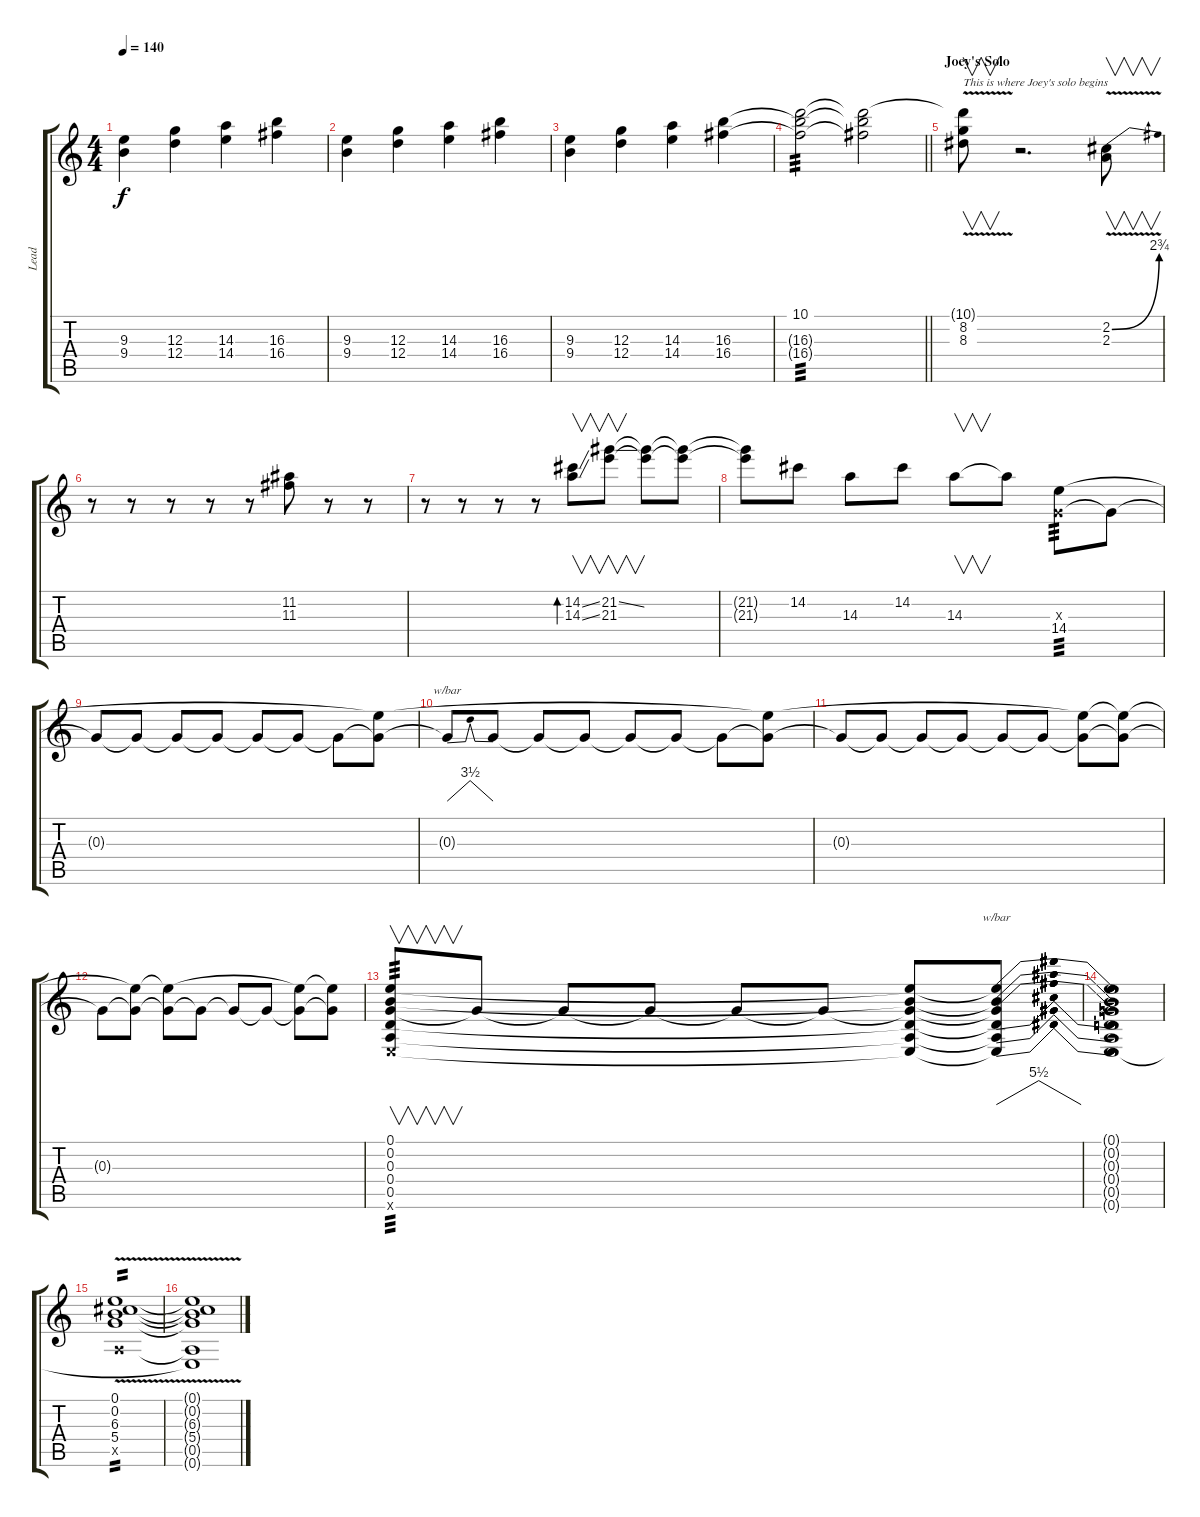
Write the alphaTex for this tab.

\track ("Lead" "Lead") {instrument distortionguitar}
\staff {score tabs}
\tuning (E4 B3 G3 D3 A2 E2) {hide}
\ts (4 4)
\tempo 140
\clef g2
\ks c
(9.3 9.4).4{dy f} (12.3 12.4).4 (14.3 14.4).4 (16.3 16.4).4 |
(9.3 9.4).4 (12.3 12.4).4 (14.3 14.4).4 (16.3 16.4).4 |
(9.3 9.4).4 (12.3 12.4).4 (14.3 14.4).4 (16.3 16.4).4 |
\barLineRight lightlight
(10.1 16.3{t} 16.4{t}).2{tp 3} (10.1{t} 16.3{t} 16.4{t}).2 |
\section ("" "Joey's Solo")
(10.1{t} 8.2{v} 8.3).8{v txt "This is where Joey's solo begins"} r.2{d} (2.2{be (bend 0 0 60 11) v} 2.3).8{v} |
r.8 r.8 r.8 r.8 r.8 (11.2 11.3).8 r.8 r.8 |
r.8 r.8 r.8 r.8 (14.2{ss} 14.3{ss}).8{v bd 480} (21.2{ss} 21.3).8{v} (21.2{t} 21.3{t}).8 (21.2{t} 21.3{t}).8 |
(21.2{t} 21.3{t}).8 14.2.8 14.3.8 14.2.8 14.3.8{v} 14.3{t}.8 (0.3{x} 14.4).8{tp 3} 0.3{t}.8 |
0.3{t}.8 0.3{t}.8 0.3{t}.8 0.3{t}.8 0.3{t}.8 0.3{t}.8 0.3{t}.8 (0.3{t} 14.4{t}).8 |
0.3{t}.8{tbe (dip default 0 0 30 14 60 0)} 0.3{t}.8 0.3{t}.8 0.3{t}.8 0.3{t}.8 0.3{t}.8 0.3{t}.8 (0.3{t} 14.4{t}).8 |
0.3{t}.8 0.3{t}.8 0.3{t}.8 0.3{t}.8 0.3{t}.8 0.3{t}.8 (0.3{t} 14.4{t}).8 (0.3{t} 14.4{t}).8 |
0.3{t}.8 (0.3{t} 14.4{t}).8 (0.3{t} 14.4{t}).8 0.3{t}.8 0.3{t}.8 0.3{t}.8 (0.3{t} 14.4{t}).8 (0.3{t} 14.4{t}).8 |
(0.1 0.2 0.3 0.4 0.5 0.6{x}).8{v tp 3} 0.3{t}.8 0.3{t}.8 0.3{t}.8 0.3{t}.8 0.3{t}.8 (0.1{t} 0.2{t} 0.3{t} 0.4{t} 0.5{t} 0.6{t}).8 (0.1{t} 0.2{t} 0.3{t} 0.4{t} 0.5{t} 0.6{t}).8{tbe (dip default 0 0 28 22 30 22 60 0)} |
(0.1{t} 0.2{t} 0.3{t} 0.4{t} 0.5{t} 0.6{t}).1 |
(0.1{v} 0.2 6.3 5.4 0.5{x}).1{tp 2} |
(0.1{t} 0.2{t} 6.3{t} 5.4{t} 0.5{t} 0.6{t}).1
